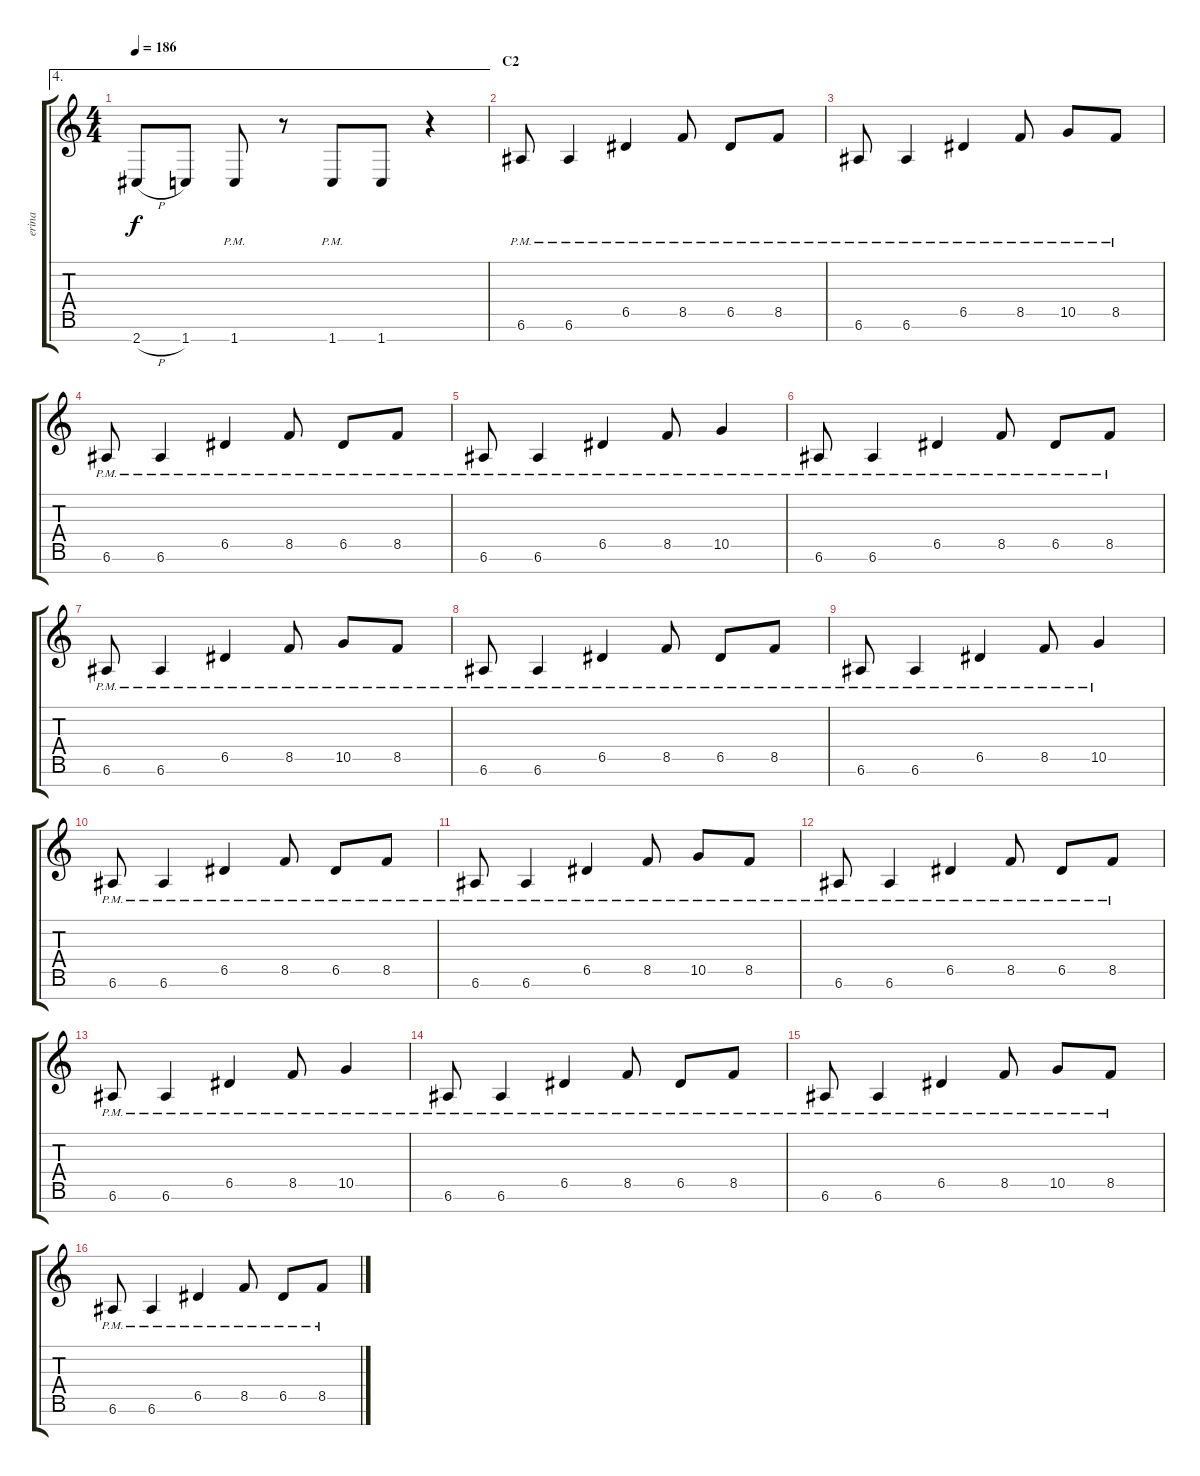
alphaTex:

\track ("erina" "erina") {instrument distortionguitar}
\staff {score tabs}
\tuning (E4 B3 G3 D3 A2 E2 B1) {hide}
\ae 4
\ts (4 4)
\tempo 186
\clef g2
\ks c
2.7{h}.8{dy f} 1.7.8 1.7{pm}.8 r.8 1.7{pm}.8 1.7.8 r.4 |
\section ("" "C2")
6.6{pm}.8 6.6{pm}.4 6.5{pm}.4 8.5{pm}.8 6.5{pm}.8 8.5{pm}.8 |
6.6{pm}.8 6.6{pm}.4 6.5{pm}.4 8.5{pm}.8 10.5{pm}.8 8.5{pm}.8 |
6.6{pm}.8 6.6{pm}.4 6.5{pm}.4 8.5{pm}.8 6.5{pm}.8 8.5{pm}.8 |
6.6{pm}.8 6.6{pm}.4 6.5{pm}.4 8.5{pm}.8 10.5{pm}.4 |
6.6{pm}.8 6.6{pm}.4 6.5{pm}.4 8.5{pm}.8 6.5{pm}.8 8.5{pm}.8 |
6.6{pm}.8 6.6{pm}.4 6.5{pm}.4 8.5{pm}.8 10.5{pm}.8 8.5{pm}.8 |
6.6{pm}.8 6.6{pm}.4 6.5{pm}.4 8.5{pm}.8 6.5{pm}.8 8.5{pm}.8 |
6.6{pm}.8 6.6{pm}.4 6.5{pm}.4 8.5{pm}.8 10.5{pm}.4 |
6.6{pm}.8 6.6{pm}.4 6.5{pm}.4 8.5{pm}.8 6.5{pm}.8 8.5{pm}.8 |
6.6{pm}.8 6.6{pm}.4 6.5{pm}.4 8.5{pm}.8 10.5{pm}.8 8.5{pm}.8 |
6.6{pm}.8 6.6{pm}.4 6.5{pm}.4 8.5{pm}.8 6.5{pm}.8 8.5{pm}.8 |
6.6{pm}.8 6.6{pm}.4 6.5{pm}.4 8.5{pm}.8 10.5{pm}.4 |
6.6{pm}.8 6.6{pm}.4 6.5{pm}.4 8.5{pm}.8 6.5{pm}.8 8.5{pm}.8 |
6.6{pm}.8 6.6{pm}.4 6.5{pm}.4 8.5{pm}.8 10.5{pm}.8 8.5{pm}.8 |
6.6{pm}.8 6.6{pm}.4 6.5{pm}.4 8.5{pm}.8 6.5{pm}.8 8.5{pm}.8
